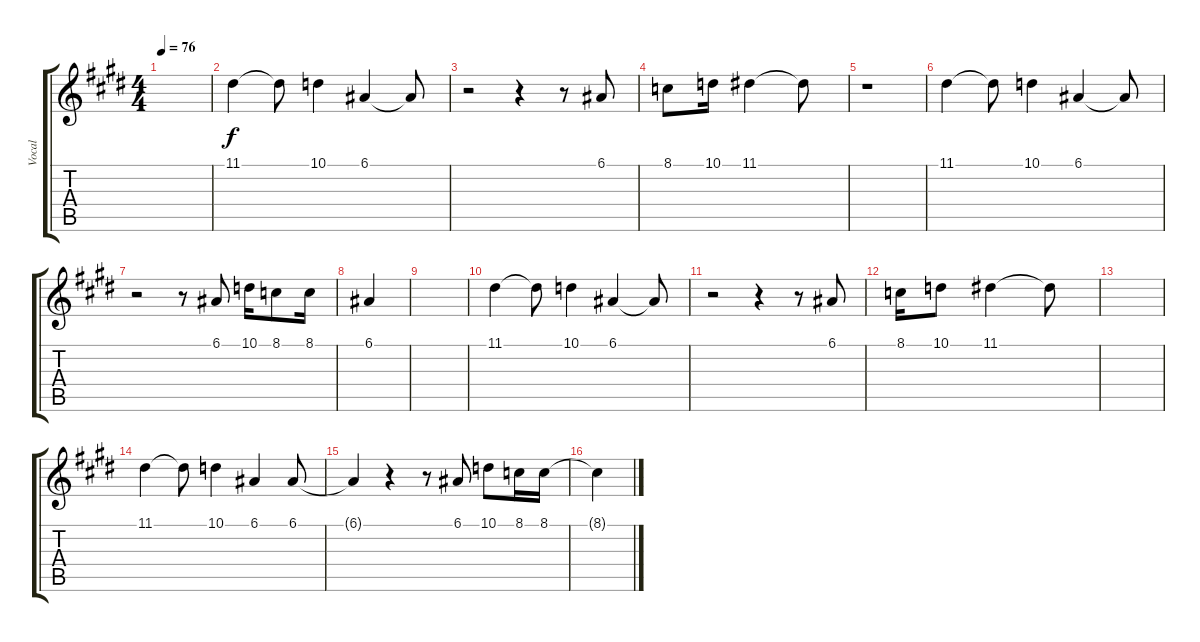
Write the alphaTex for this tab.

\track ("Vocal" "Vocal") {instrument flute}
\staff {score tabs}
\tuning (E4 B3 G3 D3 A2 E2) {hide}
\ts (4 4)
\tempo 76
\clef g2
\ks e
|
11.1.4 11.1{t}.8 10.1.4 6.1.4 6.1{t}.8 |
r.2 r.4 r.8 6.1.8 |
8.1.8 10.1.16 11.1.4 11.1{t}.8 |
r.1 |
11.1.4 11.1{t}.8 10.1.4 6.1.4 6.1{t}.8 |
r.2 r.8 6.1.8 10.1.16 8.1.8 8.1.16 |
6.1.4 |
|
11.1.4 11.1{t}.8 10.1.4 6.1.4 6.1{t}.8 |
r.2 r.4 r.8 6.1.8 |
8.1.16 10.1.8 11.1.4 11.1{t}.8 |
|
11.1.4 11.1{t}.8 10.1.4 6.1.4 6.1.8 |
6.1{t}.4 r.4 r.8 6.1.8 10.1.8 8.1.16 8.1.16 |
8.1{t}.4
